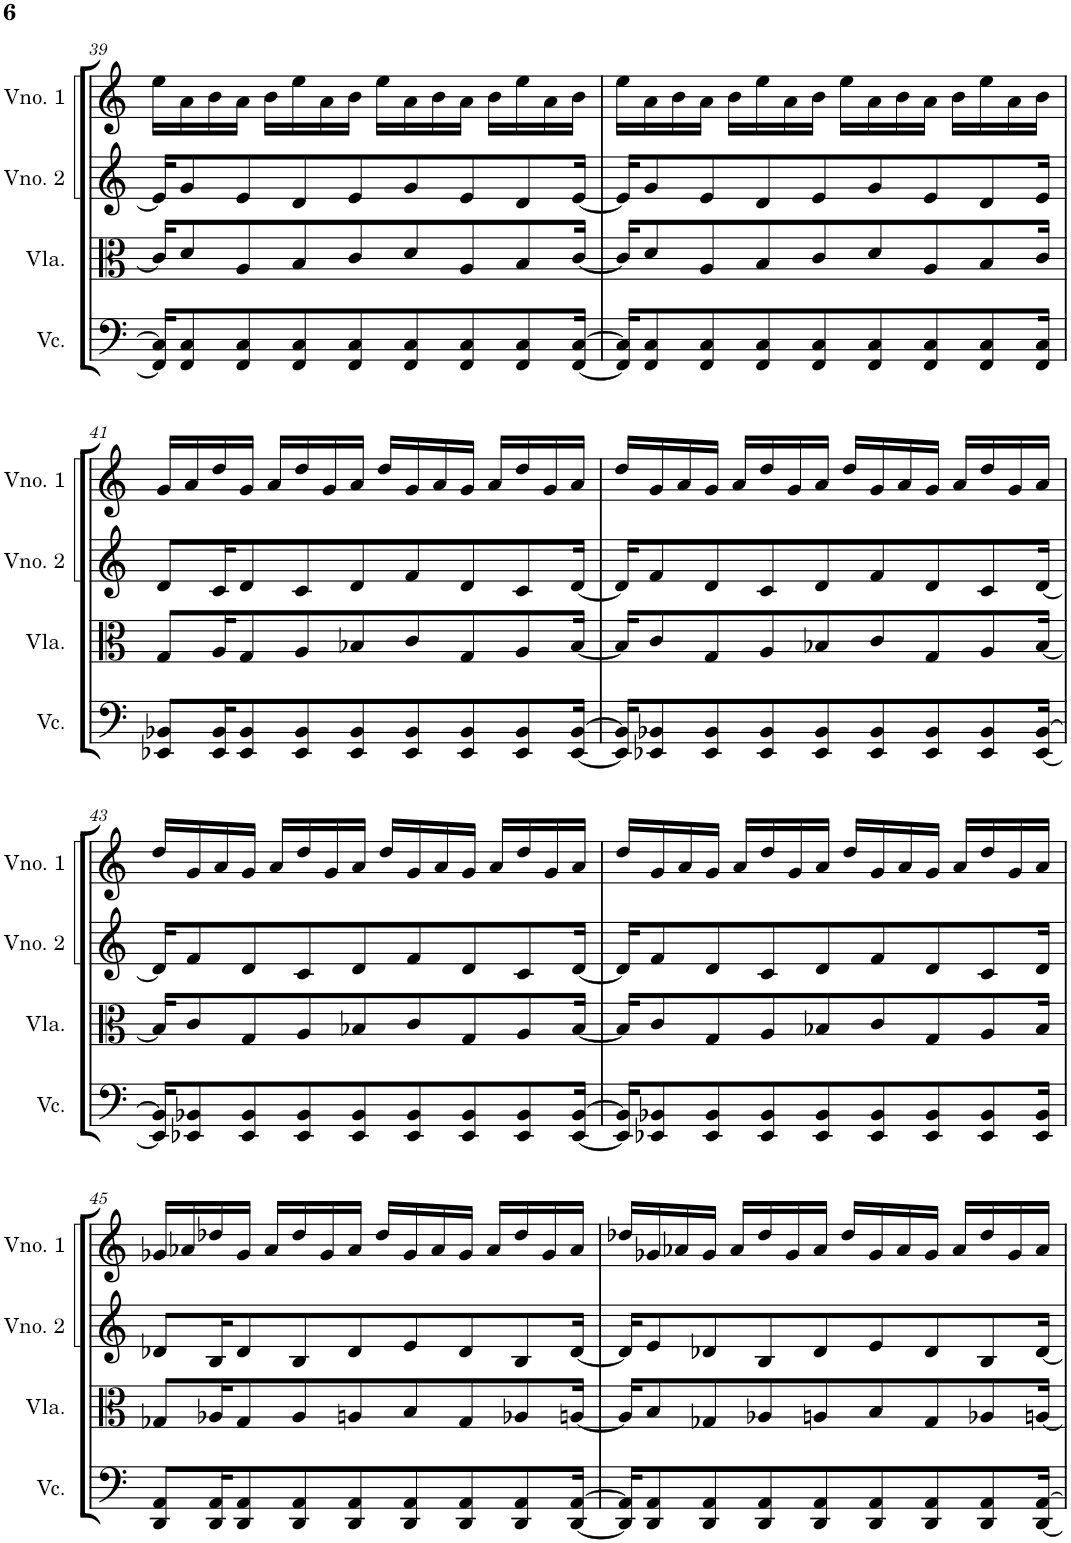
**kern	**kern	**kern	**kern
*part4	*part3	*part2	*part1
*staff4	*staff3	*staff2	*staff1
*I"Violoncelo	*I"Viola	*I"Violino 2	*I"Violino 1
*I'Vc.	*I'Vla.	*I'Vno. 2	*I'Vno. 1
!!LO:PB:g=z
*clefF4	*clefC3	*clefG2	*clefG2
*k[]	*k[]	*k[]	*k[]
*M4/4	*M4/4	*M4/4	*M4/4
=39	=39	=39	=39
16FF/] 16C/]KL	16c/KL]	16e/KL]	16ee\LL
8FF/ 8C/	8d/	8g/	16a\
.	.	.	16b\
8FF/ 8C/	8A/	8e/	16a\JJ
.	.	.	16b\LL
8FF/ 8C/	8B/	8d/	16ee\
.	.	.	16a\
8FF/ 8C/	8c/	8e/	16b\JJ
.	.	.	16ee\LL
8FF/ 8C/	8d/	8g/	16a\
.	.	.	16b\
8FF/ 8C/	8A/	8e/	16a\JJ
.	.	.	16b\LL
8FF/ 8C/	8B/	8d/	16ee\
.	.	.	16a\
[16FF/ [16C/Jk	[16c/Jk	[16e/Jk	16b\JJ
=40	=40	=40	=40
16FF/] 16C/]KL	16c/KL]	16e/KL]	16ee\LL
8FF/ 8C/	8d/	8g/	16a\
.	.	.	16b\
8FF/ 8C/	8A/	8e/	16a\JJ
.	.	.	16b\LL
8FF/ 8C/	8B/	8d/	16ee\
.	.	.	16a\
8FF/ 8C/	8c/	8e/	16b\JJ
.	.	.	16ee\LL
8FF/ 8C/	8d/	8g/	16a\
.	.	.	16b\
8FF/ 8C/	8A/	8e/	16a\JJ
.	.	.	16b\LL
8FF/ 8C/	8B/	8d/	16ee\
.	.	.	16a\
16FF/ 16C/Jk	16c/Jk	16e/Jk	16b\JJ
!!LO:LB:g=z
=41	=41	=41	=41
8EE-X/ 8BB-X/L	8G/L	8d/L	16g/LL
.	.	.	16a/
16EE-/ 16BB-/K	16A/K	16c/K	16dd/
8EE-/ 8BB-/	8G/	8d/	16g/JJ
.	.	.	16a/LL
8EE-/ 8BB-/	8A/	8c/	16dd/
.	.	.	16g/
8EE-/ 8BB-/	8B-X/	8d/	16a/JJ
.	.	.	16dd/LL
8EE-/ 8BB-/	8c/	8f/	16g/
.	.	.	16a/
8EE-/ 8BB-/	8G/	8d/	16g/JJ
.	.	.	16a/LL
8EE-/ 8BB-/	8A/	8c/	16dd/
.	.	.	16g/
[16EE-/ [16BB-/Jk	[16B-/Jk	[16d/Jk	16a/JJ
=42	=42	=42	=42
16EE-/] 16BB-/]KL	16B-/KL]	16d/KL]	16dd/LL
8EE-X/ 8BB-X/	8c/	8f/	16g/
.	.	.	16a/
8EE-/ 8BB-/	8G/	8d/	16g/JJ
.	.	.	16a/LL
8EE-/ 8BB-/	8A/	8c/	16dd/
.	.	.	16g/
8EE-/ 8BB-/	8B-X/	8d/	16a/JJ
.	.	.	16dd/LL
8EE-/ 8BB-/	8c/	8f/	16g/
.	.	.	16a/
8EE-/ 8BB-/	8G/	8d/	16g/JJ
.	.	.	16a/LL
8EE-/ 8BB-/	8A/	8c/	16dd/
.	.	.	16g/
[16EE-/ [16BB-/Jk	[16B-/Jk	[16d/Jk	16a/JJ
!!LO:LB:g=z
=43	=43	=43	=43
16EE-/] 16BB-/]KL	16B-/KL]	16d/KL]	16dd/LL
8EE-X/ 8BB-X/	8c/	8f/	16g/
.	.	.	16a/
8EE-/ 8BB-/	8G/	8d/	16g/JJ
.	.	.	16a/LL
8EE-/ 8BB-/	8A/	8c/	16dd/
.	.	.	16g/
8EE-/ 8BB-/	8B-X/	8d/	16a/JJ
.	.	.	16dd/LL
8EE-/ 8BB-/	8c/	8f/	16g/
.	.	.	16a/
8EE-/ 8BB-/	8G/	8d/	16g/JJ
.	.	.	16a/LL
8EE-/ 8BB-/	8A/	8c/	16dd/
.	.	.	16g/
[16EE-/ [16BB-/Jk	[16B-/Jk	[16d/Jk	16a/JJ
=44	=44	=44	=44
16EE-/] 16BB-/]KL	16B-/KL]	16d/KL]	16dd/LL
8EE-X/ 8BB-X/	8c/	8f/	16g/
.	.	.	16a/
8EE-/ 8BB-/	8G/	8d/	16g/JJ
.	.	.	16a/LL
8EE-/ 8BB-/	8A/	8c/	16dd/
.	.	.	16g/
8EE-/ 8BB-/	8B-X/	8d/	16a/JJ
.	.	.	16dd/LL
8EE-/ 8BB-/	8c/	8f/	16g/
.	.	.	16a/
8EE-/ 8BB-/	8G/	8d/	16g/JJ
.	.	.	16a/LL
8EE-/ 8BB-/	8A/	8c/	16dd/
.	.	.	16g/
16EE-/ 16BB-/Jk	16B-/Jk	16d/Jk	16a/JJ
!!LO:LB:g=z
=45	=45	=45	=45
8DD/ 8AA/L	8G-X/L	8d-X/L	16g-X/LL
.	.	.	16a-X/
16DD/ 16AA/K	16A-X/K	16B/K	16dd-X/
8DD/ 8AA/	8G-/	8d-/	16g-/JJ
.	.	.	16a-/LL
8DD/ 8AA/	8A-/	8B/	16dd-/
.	.	.	16g-/
8DD/ 8AA/	8An/	8d-/	16a-/JJ
.	.	.	16dd-/LL
8DD/ 8AA/	8B/	8e/	16g-/
.	.	.	16a-/
8DD/ 8AA/	8G-/	8d-/	16g-/JJ
.	.	.	16a-/LL
8DD/ 8AA/	8A-X/	8B/	16dd-/
.	.	.	16g-/
[16DD/ [16AA/Jk	[16An/Jk	[16d-/Jk	16a-/JJ
=46	=46	=46	=46
16DD/] 16AA/]KL	16A/KL]	16d-/KL]	16dd-X/LL
8DD/ 8AA/	8B/	8e/	16g-X/
.	.	.	16a-X/
8DD/ 8AA/	8G-X/	8d-X/	16g-/JJ
.	.	.	16a-/LL
8DD/ 8AA/	8A-X/	8B/	16dd-/
.	.	.	16g-/
8DD/ 8AA/	8An/	8d-/	16a-/JJ
.	.	.	16dd-/LL
8DD/ 8AA/	8B/	8e/	16g-/
.	.	.	16a-/
8DD/ 8AA/	8G-/	8d-/	16g-/JJ
.	.	.	16a-/LL
8DD/ 8AA/	8A-X/	8B/	16dd-/
.	.	.	16g-/
[16DD/ [16AA/Jk	[16An/Jk	[16d-/Jk	16a-/JJ
=	=	=	=
*-	*-	*-	*-
